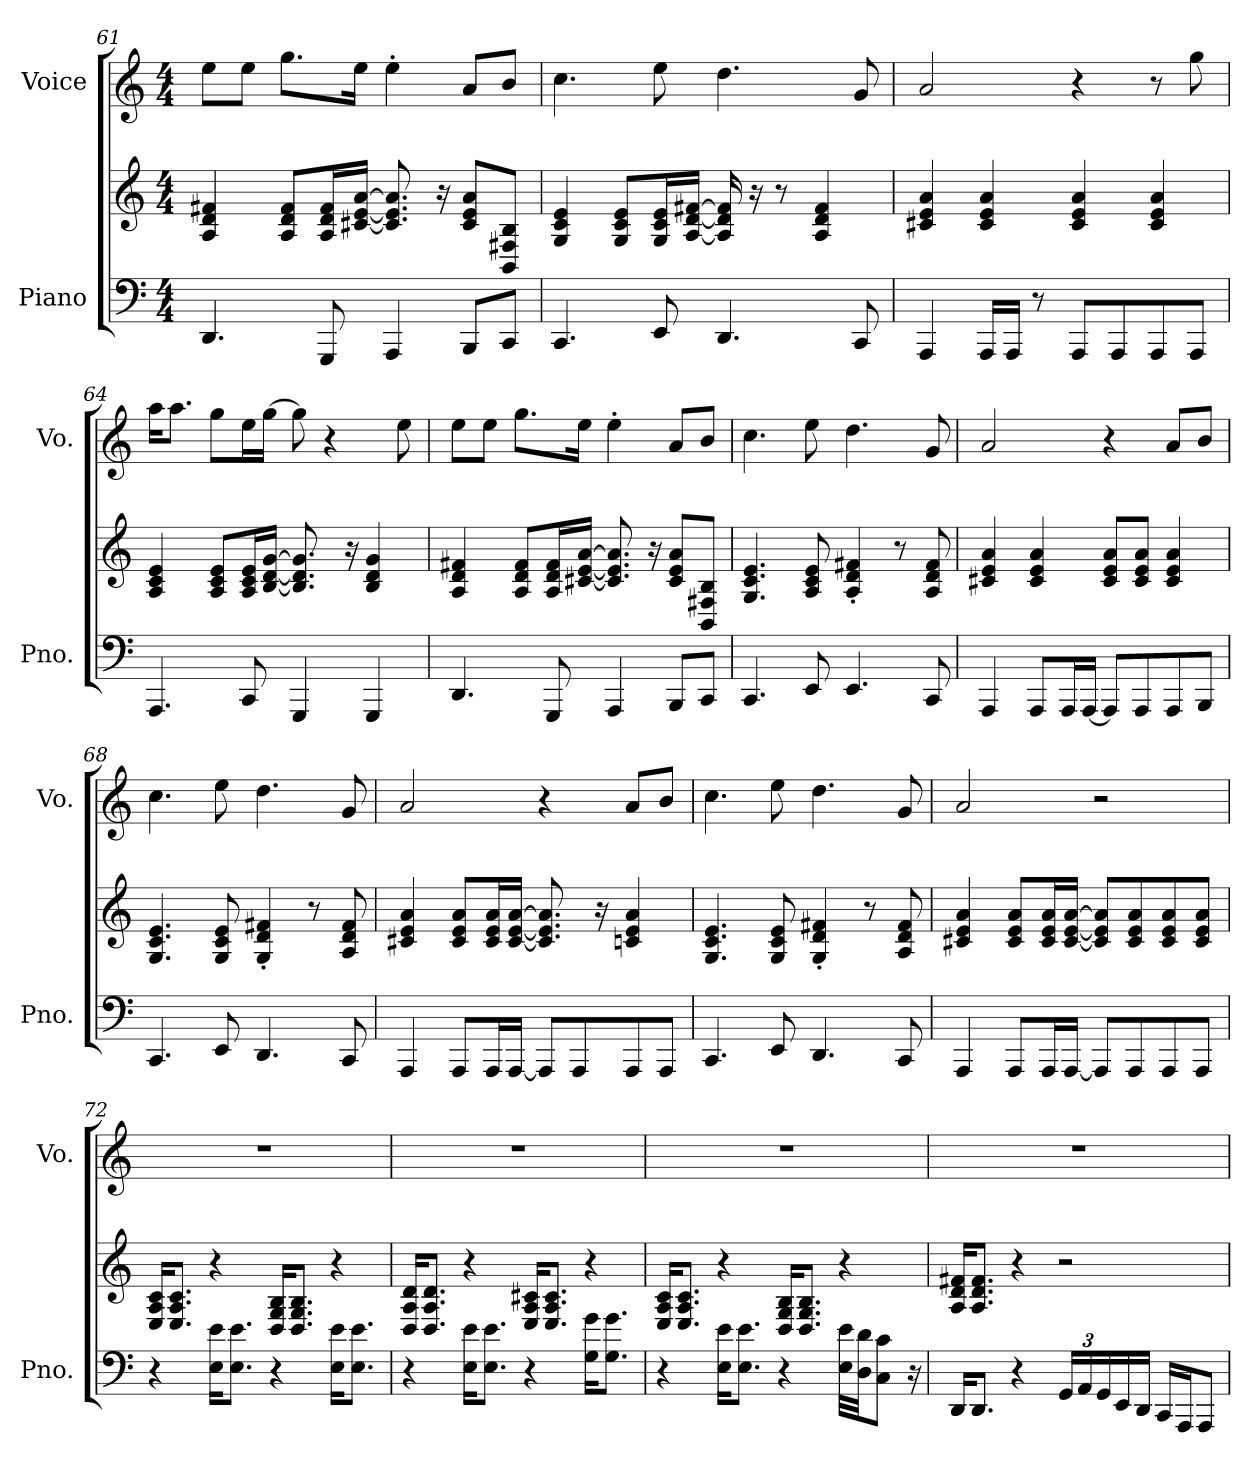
**kern	**kern	**kern
*part2	*part2	*part1
*staff3	*staff2	*staff1
*I"Piano	*	*I"Voice
*I'Pno.	*	*I'Vo.
*clefF4	*clefG2	*clefG2
*k[]	*k[]	*k[]
*M4/4	*M4/4	*M4/4
=61	=61	=61
4.DD/	4A/ 4d/ 4f#X/	8ee\L
.	.	8ee\J
.	8A/ 8d/ 8f#/L	8.gg\L
8GGG/	16A/ 16d/ 16f#/L	.
.	[16c#X/ [16e/ [16a/JJ	16ee\Jk
4AAA/	8.c#/] 8.e/] 8.a/]	4ee'\
.	16r	.
8BBB/L	8c#/ 8e/ 8a/L	8a/L
8CC/J	8BB/ 8F#X/ 8B/J	8b/J
!!LO:LB:g=z
=62	=62	=62
4.CC/	4G/ 4c/ 4e/	4.cc\
.	8G/ 8c/ 8e/L	.
8EE/	16G/ 16c/ 16e/L	8ee\
.	[16A/ [16d/ [16f#X/JJ	.
4.DD/	16A/] 16d/] 16f#/]	4.dd\
.	16r	.
.	8r	.
.	4A/ 4d/ 4f#/	.
8CC/	.	8g/
=63	=63	=63
4AAA/	4c#X/ 4e/ 4a/	2a/
16AAA/LL	4c#/ 4e/ 4a/	.
16AAA/JJ	.	.
8r	.	.
8AAA/L	4c#/ 4e/ 4a/	4r
8AAA/	.	.
8AAA/	4c#/ 4e/ 4a/	8r
8AAA/J	.	8gg\
=64	=64	=64
4.AAA/	4A/ 4c/ 4e/	16aa\KL
.	.	8.aa\J
.	8A/ 8c/ 8e/L	8gg\L
8CC/	16A/ 16c/ 16e/L	16ee\L
.	[16B/ [16d/ [16g/JJ	[16gg\JJ
4GGG/	8.B/] 8.d/] 8.g/]	8gg\]
.	.	4r
.	16r	.
4GGG/	4B/ 4d/ 4g/	.
.	.	8ee\
!!LO:LB:g=z
=65	=65	=65
4.DD/	4A/ 4d/ 4f#X/	8ee\L
.	.	8ee\J
.	8A/ 8d/ 8f#/L	8.gg\L
8GGG/	16A/ 16d/ 16f#/L	.
.	[16c#X/ [16e/ [16a/JJ	16ee\Jk
4AAA/	8.c#/] 8.e/] 8.a/]	4ee'\
.	16r	.
8BBB/L	8c#/ 8e/ 8a/L	8a/L
8CC/J	8BB/ 8F#X/ 8B/J	8b/J
=66	=66	=66
4.CC/	4.G/ 4.c/ 4.e/	4.cc\
8EE/	8A/ 8c/ 8e/	8ee\
4.EE/	4A/' 4d/' 4f#X/'	4.dd\
.	8r	.
8CC/	8A/ 8d/ 8f#/	8g/
=67	=67	=67
4AAA/	4c#X/ 4e/ 4a/	2a/
8AAA/L	4c#/ 4e/ 4a/	.
16AAA/L	.	.
[16AAA/JJ	.	.
8AAA/L]	8c#/ 8e/ 8a/L	4r
8AAA/	8c#/ 8e/ 8a/J	.
8AAA/	4c#/ 4e/ 4a/	8a/L
8BBB/J	.	8b/J
!!LO:LB:g=z
=68	=68	=68
4.CC/	4.G/ 4.c/ 4.e/	4.cc\
8EE/	8G/ 8c/ 8e/	8ee\
4.DD/	4G/' 4d/' 4f#X/'	4.dd\
.	8r	.
8CC/	8A/ 8d/ 8f#/	8g/
=69	=69	=69
4AAA/	4c#X/ 4e/ 4a/	2a/
8AAA/L	8c#/ 8e/ 8a/L	.
16AAA/L	16c#/ 16e/ 16a/L	.
[16AAA/JJ	[16c#/ [16e/ [16a/JJ	.
8AAA/L]	8.c#/] 8.e/] 8.a/]	4r
8AAA/	.	.
.	16r	.
8AAA/	4cn/ 4e/ 4a/	8a/L
8AAA/J	.	8b/J
=70	=70	=70
4.CC/	4.G/ 4.c/ 4.e/	4.cc\
8EE/	8G/ 8c/ 8e/	8ee\
4.DD/	4G/' 4d/' 4f#X/'	4.dd\
.	8r	.
8CC/	8A/ 8d/ 8f#/	8g/
!!LO:PB:g=z
=71	=71	=71
4AAA/	4c#X/ 4e/ 4a/	2a/
8AAA/L	8c#/ 8e/ 8a/L	.
16AAA/L	16c#/ 16e/ 16a/L	.
[16AAA/JJ	[16c#/ [16e/ [16a/JJ	.
8AAA/L]	8c#/] 8e/] 8a/]L	2r
8AAA/	8c#/ 8e/ 8a/	.
8AAA/	8c#/ 8e/ 8a/	.
8AAA/J	8c#/ 8e/ 8a/J	.
=72	=72	=72
4r	16E/ 16A/ 16c/KL	1r
.	8.E/ 8.A/ 8.c/J	.
16E\ 16e\KL	4r	.
8.E\ 8.e\J	.	.
4r	16D/ 16G/ 16B/KL	.
.	8.D/ 8.G/ 8.B/J	.
16E\ 16e\KL	4r	.
8.E\ 8.e\J	.	.
=73	=73	=73
4r	16D/ 16A/ 16d/KL	1r
.	8.D/ 8.A/ 8.d/J	.
16E\ 16e\KL	4r	.
8.E\ 8.e\J	.	.
4r	16E/ 16A/ 16c#X/KL	.
.	8.E/ 8.A/ 8.c#/J	.
16G\ 16g\KL	4r	.
8.G\ 8.g\J	.	.
!!LO:LB:g=z
=74	=74	=74
4r	16E/ 16A/ 16c/KL	1r
.	8.E/ 8.A/ 8.c/J	.
16E\ 16e\KL	4r	.
8.E\ 8.e\J	.	.
4r	16D/ 16G/ 16B/KL	.
.	8.D/ 8.G/ 8.B/J	.
32E\ 32e\LLL	4r	.
32D\ 32d\JJ	.	.
8C\ 8c\J	.	.
16r	.	.
=75	=75	=75
16DD/KL	16A/ 16d/ 16f#X/KL	1r
8.DD/J	8.A/ 8.d/ 8.f#/J	.
4r	4r	.
*Xbrackettup	*	*
24GG/LL	2r	.
24AA/	.	.
24GG/	.	.
16EE/	.	.
16DD/JJ	.	.
16CC/LL	.	.
16AAA/J	.	.
8AAA/J	.	.
=	=	=
*-	*-	*-
